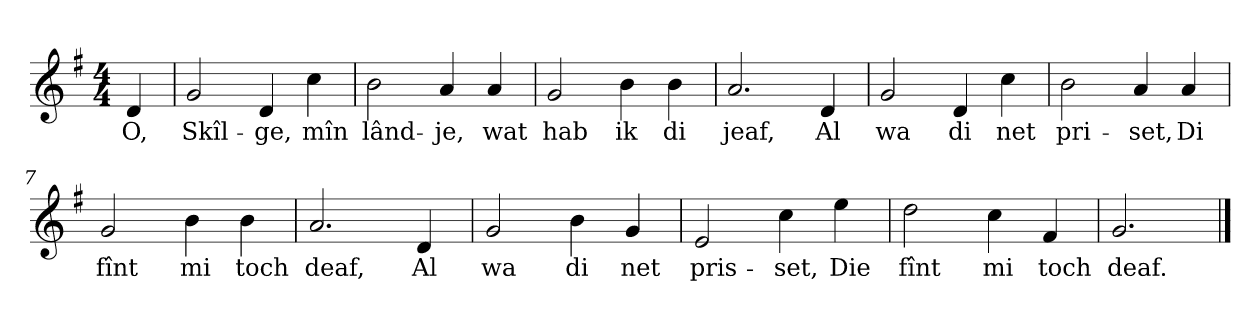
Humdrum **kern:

**kern	**text
*part1	*part1
*staff1	*staff1
*clefG2	*
*k[f#]	*
*G:	*
*M4/4	*
*MM120	*
=	=
4d	O,
=1	=1
2g	Skîl-
4d	-ge,
4cc	mîn
=2	=2
2b	lând-
4a	-je,
4a	wat
=3	=3
2g	hab
4b	ik
4b	di
=4	=4
2.a	jeaf,
4d	Al
=5	=5
2g	wa
4d	di
4cc	net
=6	=6
2b	pri-
4a	-set,
4a	Di
=7	=7
2g	fînt
4b	mi
4b	toch
=8	=8
2.a	deaf,
4d	Al
=9	=9
2g	wa
4b	di
4g	net
=10	=10
2e	pris-
4cc	-set,
4ee	Die
=11	=11
2dd	fînt
4cc	mi
4f#	toch
=12	=12
2.g	deaf.
==	==
*-	*-
